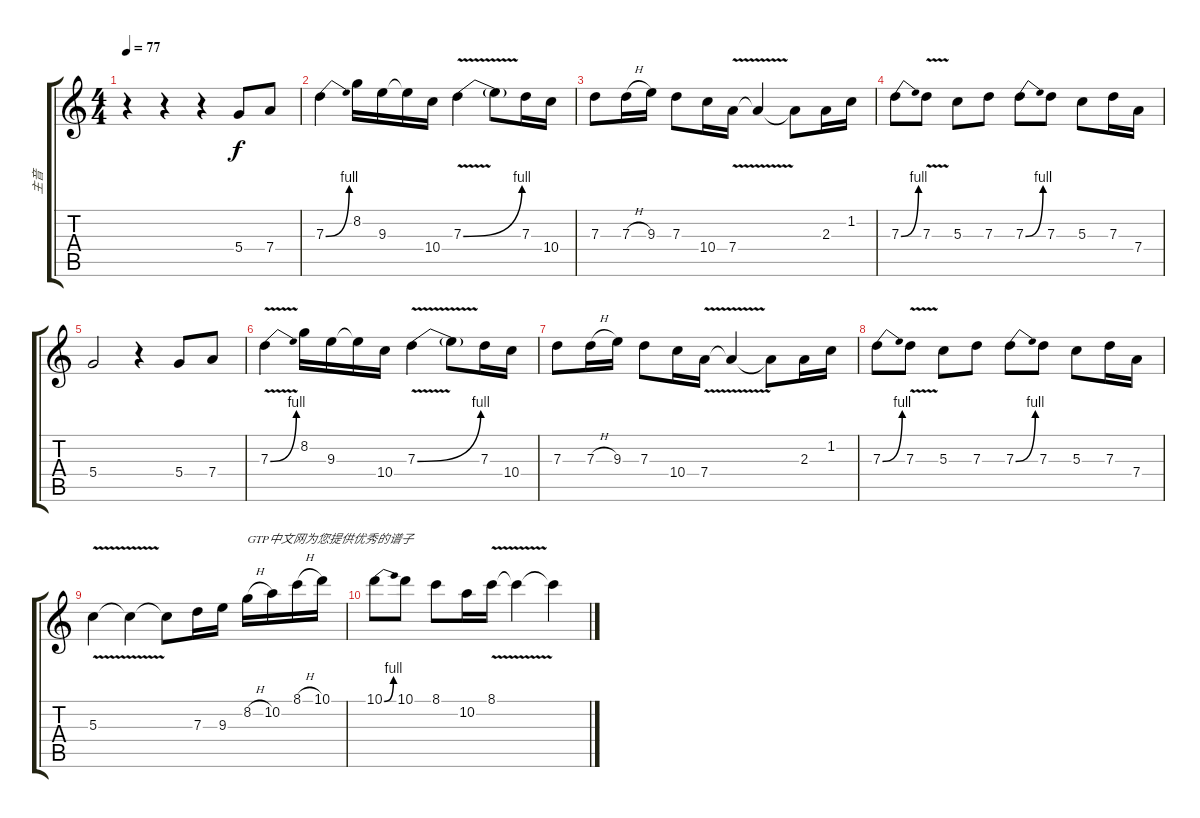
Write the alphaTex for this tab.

\track ("主音" "主音") {instrument electricguitarjazz}
\staff {score tabs}
\tuning (E4 B3 G3 D3 A2 E2) {hide}
\ts (4 4)
\tempo 77
\clef g2
\ks c
r.4{dy f instrument electricguitarjazz} r.4 r.4 5.4.8 7.4.8 |
7.3{be (bend 0 0 60 4)}.4 8.2.16 9.3.16 9.3{t}.16 10.4.16 7.3{be (bend 0 0 60 4) v}.4 7.3{t}.8 7.3.16 10.4.16 |
7.3.8 7.3{h}.16 9.3.16 7.3.8 10.4.16 7.4{v}.16 7.4{t}.4 7.4{t}.8 2.3.16 1.2.16 |
7.3{be (bend 0 0 60 4)}.8 7.3{v}.8 5.3.8 7.3.8 7.3{be (bend 0 0 60 4)}.8 7.3.8 5.3.8 7.3.16 7.4.16 |
5.4.2 r.4 5.4.8 7.4.8 |
7.3{be (bend 0 0 60 4) v}.4 8.2.16 9.3.16 9.3{t}.16 10.4.16 7.3{be (bend 0 0 60 4) v}.4 7.3{t}.8 7.3.16 10.4.16 |
7.3.8 7.3{h}.16 9.3.16 7.3.8 10.4.16 7.4{v}.16 7.4{t}.4 7.4{t}.8 2.3.16 1.2.16 |
7.3{be (bend 0 0 60 4)}.8 7.3{v}.8 5.3.8 7.3.8 7.3{be (bend 0 0 60 4)}.8 7.3.8 5.3.8 7.3.16 7.4.16 |
5.3{v}.4 5.3{t}.4 5.3{t}.8 7.3.16 9.3.16 8.2{h}.16{txt "GTP中文网为您提供优秀的谱子"} 10.2.16 8.1{h}.16 10.1.16 |
10.1{be (bend 0 0 60 4)}.8 10.1.8 8.1.8 10.2.16 8.1{v}.16 8.1{t}.4 8.1{t}.4
